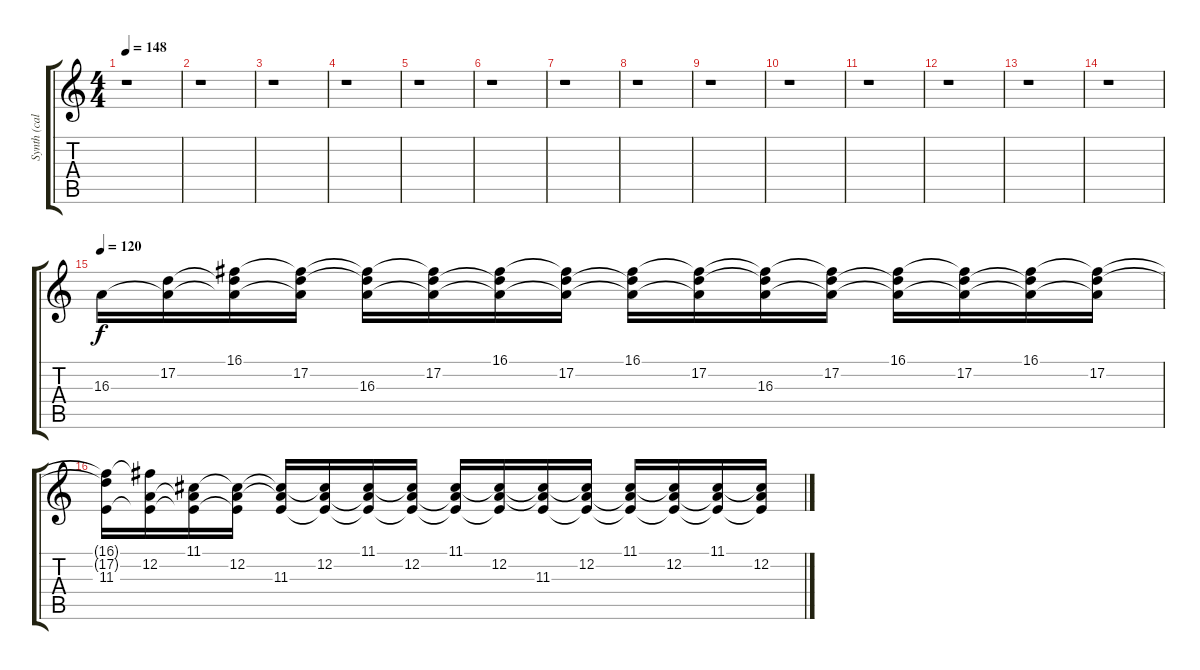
\track ("Synth (calliope lead)" "Synth (cal") {instrument harpsichord}
\staff {score tabs}
\tuning (D4 A3 F3 C3 G2 D2) {hide}
\ts (4 4)
\tempo 148
\clef g2
\ks c
r.1{dy f} |
r.1 |
r.1 |
r.1 |
r.1 |
r.1 |
r.1 |
r.1 |
r.1 |
r.1 |
r.1 |
r.1 |
r.1 |
r.1 |
\tempo 120
16.3.16{volume 12 instrument agogo} (17.2 16.3{t}).16 (16.1 17.2{t} 16.3{t}).16 (16.1{t} 17.2 16.3{t}).16 (16.1{t} 17.2{t} 16.3).16 (16.1{t} 17.2 16.3{t}).16 (16.1 17.2{t} 16.3{t}).16 (16.1{t} 17.2 16.3{t}).16 (16.1 17.2{t} 16.3{t}).16 (16.1{t} 17.2 16.3{t}).16 (16.1{t} 17.2{t} 16.3).16 (16.1{t} 17.2 16.3{t}).16 (16.1 17.2{t} 16.3{t}).16 (16.1{t} 17.2 16.3{t}).16 (16.1 17.2{t} 16.3{t}).16 (16.1{t} 17.2 16.3{t}).16 |
(16.1{t} 17.2{t} 11.3).16 (16.1{t} 12.2 11.3{t}).16 (11.1 12.2{t} 11.3{t}).16 (11.1{t} 12.2 11.3{t}).16 (11.1{t} 12.2{t} 11.3).16 (11.1{t} 12.2 11.3{t}).16 (11.1 12.2{t} 11.3{t}).16 (11.1{t} 12.2 11.3{t}).16 (11.1 12.2{t} 11.3{t}).16 (11.1{t} 12.2 11.3{t}).16 (11.1{t} 12.2{t} 11.3).16 (11.1{t} 12.2 11.3{t}).16 (11.1 12.2{t} 11.3{t}).16 (11.1{t} 12.2 11.3{t}).16 (11.1 12.2{t} 11.3{t}).16 (11.1{t} 12.2 11.3{t}).16
